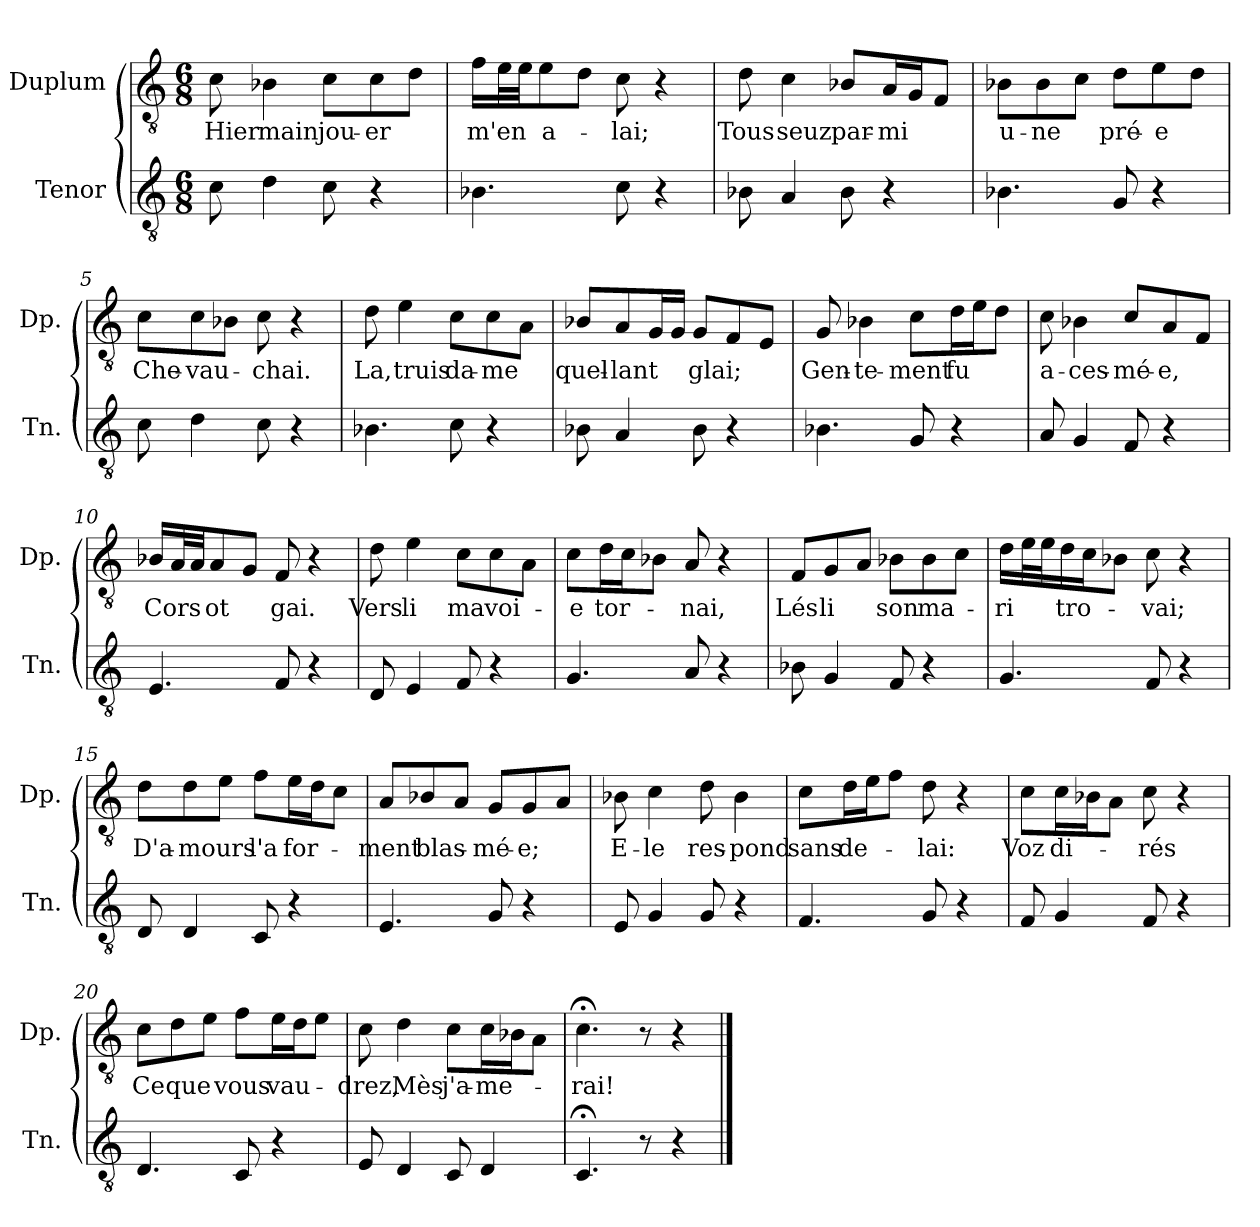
**kern	**kern	**text
*part2	*part1	*part1
*staff2	*staff1	*staff1
*I"Tenor	*I"Duplum	*
*I'Tn.	*I'Dp.	*
*clefGv2	*clefGv2	*
*k[]	*k[]	*
*M6/8	*M6/8	*
=1	=1	=1
!	!	!LO:LY:b
8c\	8c\	Hier
!	!	!LO:LY:b
4d\	4B-X\	main
!	!	!LO:LY:b
8c\	8c\L	jou-
!	!	!LO:LY:b
4r	8c\	-er
.	8d\J	.
=2	=2	=2
!	!	!LO:LY:b
4.B-X\	16f\LL	m'en
*	*tremolo	*
.	32e\	.
.	32e\JJJ	.
*	*Xtremolo	*
!	!	!LO:LY:b
.	8e\	a-
.	8d\J	.
!	!	!LO:LY:b
8c\	8c\	-lai;
4r	4r	.
=3	=3	=3
!	!	!LO:LY:b
8B-X\	8d\	Tous
!	!	!LO:LY:b
4A/	4c\	seuz
!	!	!LO:LY:b
8B-\	8B-X/L	par-
!	!	!LO:LY:b
4r	16A/L	-mi
.	16G/J	.
.	8F/J	.
=4	=4	=4
!	!	!LO:LY:b
4.B-X\	8B-i\L	u-
!	!	!LO:LY:b
.	8B-i\	-ne
.	8c\J	.
!	!	!LO:LY:b
8G/	8d\L	pré-
!	!	!LO:LY:b
4r	8e\	-e
.	8d\J	.
=5	=5	=5
!	!	!LO:LY:b
8c\	8c\L	Che-
!	!	!LO:LY:b
4d\	8c\	-vau-
.	8B-i\J	.
!	!	!LO:LY:b
8c\	8c\	-chai.
4r	4r	.
!!LO:LB:g=z
=6	=6	=6
!	!	!LO:LY:b
4.B-X\	8d\	La,
!	!	!LO:LY:b
.	4e\	truis
!	!	!LO:LY:b
8c\	8c\L	da-
!	!	!LO:LY:b
4r	8c\	-me
.	8A\J	.
=7	=7	=7
!	!	!LO:LY:b
8B-X\	8B-i/L	quel-
!	!	!LO:LY:b
4A/	8A/	-lant
*	*tremolo	*
.	16G/	.
.	16G/JJ	.
*	*Xtremolo	*
!	!	!LO:LY:b
8B-\	8G/L	glai;
4r	8F/	.
.	8E/J	.
=8	=8	=8
!	!	!LO:LY:b
4.B-X\	8G/	Gen-
!	!	!LO:LY:b
.	4B-X\	-te-
!	!	!LO:LY:b
8G/	8c\L	-ment
!	!	!LO:LY:b
4r	16d\L	fu
.	16e\J	.
.	8d\J	.
=9	=9	=9
!	!	!LO:LY:b
8A/	8c\	a-
!	!	!LO:LY:b
4G/	4B-i\	-ces-
!	!	!LO:LY:b
8F/	8c/L	-mé-
!	!	!LO:LY:b
4r	8A/	-e,
.	8F/J	.
=10	=10	=10
!	!	!LO:LY:b
4.E/	16B-i/LL	Cors
*	*tremolo	*
.	32A/	.
.	32A/JJJ	.
*	*Xtremolo	*
!	!	!LO:LY:b
.	8A/	ot
.	8G/J	.
!	!	!LO:LY:b
8F/	8F/	gai.
4r	4r	.
!!LO:LB:g=z
=11	=11	=11
!	!	!LO:LY:b
8D/	8d\	Vers
!	!	!LO:LY:b
4E/	4e\	li
!	!	!LO:LY:b
8F/	8c\L	ma
!	!	!LO:LY:b
4r	8c\	voi-
.	8A\J	.
=12	=12	=12
!	!	!LO:LY:b
4.G/	8c\L	-e
!	!	!LO:LY:b
.	16d\L	tor-
.	16c\J	.
.	8B-X\J	.
!	!	!LO:LY:b
8A/	8A/	-nai,
4r	4r	.
=13	=13	=13
!	!	!LO:LY:b
8B-X\	8F/L	Lés
!	!	!LO:LY:b
4G/	8G/	li
.	8A/J	.
!	!	!LO:LY:b
8F/	8B-X\L	son
!	!	!LO:LY:b
4r	8B-\	ma-
.	8c\J	.
=14	=14	=14
!	!	!LO:LY:b
4.G/	16d\LL	-ri
*	*tremolo	*
.	32e\	.
.	32e\	.
*	*Xtremolo	*
!	!	!LO:LY:b
.	16d\	tro-
.	16c\J	.
.	8B-X\J	.
!	!	!LO:LY:b
8F/	8c\	-vai;
4r	4r	.
=15	=15	=15
!	!	!LO:LY:b
8D/	8d\L	D'a-
!	!	!LO:LY:b
4D/	8d\	-mours
.	8e\J	.
!	!	!LO:LY:b
8C/	8f\L	l'a
!	!	!LO:LY:b
4r	16e\L	for-
.	16d\J	.
.	8c\J	.
!!LO:LB:g=z
=16	=16	=16
!	!	!LO:LY:b
4.E/	8A/L	-ment
!	!	!LO:LY:b
.	8B-X/	blas-
.	8A/J	.
!	!	!LO:LY:b
8G/	8G/L	-mé-
!	!	!LO:LY:b
4r	8G/	-e;
.	8A/J	.
=17	=17	=17
!	!	!LO:LY:b
8E/	8B-X\	E-
!	!	!LO:LY:b
4G/	4c\	-le
!	!	!LO:LY:b
8G/	8d\	res-
!	!	!LO:LY:b
4r	4B-\	-pond
=18	=18	=18
!	!	!LO:LY:b
4.F/	8c\L	sans
!	!	!LO:LY:b
.	16d\L	de-
.	16e\J	.
.	8f\J	.
!	!	!LO:LY:b
8G/	8d\	-lai:
4r	4r	.
=19	=19	=19
!	!	!LO:LY:b
8F/	8c\L	Voz
!	!	!LO:LY:b
4G/	16c\L	di-
.	16B-X\J	.
.	8A\J	.
!	!	!LO:LY:b
8F/	8c\	-rés
4r	4r	.
=20	=20	=20
!	!	!LO:LY:b
4.D/	8c\L	Ce
!	!	!LO:LY:b
.	8d\	que
.	8e\J	.
!	!	!LO:LY:b
8C/	8f\L	vous
!	!	!LO:LY:b
4r	16e\L	vau-
.	16d\J	.
.	8e\J	.
!!LO:LB:g=z
=21	=21	=21
!	!	!LO:LY:b
8E/	8c\	-drez,
!	!	!LO:LY:b
4D/	4d\	Mès
!	!	!LO:LY:b
8C/	8c\L	j'a-
!	!	!LO:LY:b
4D/	16c\L	-me-
.	16B-X\J	.
.	8A\J	.
=22	=22	=22
!	!	!LO:LY:b
4.C;</	4.c;<\	-rai!
8r	8r	.
4r	4r	.
==	==	==
*-	*-	*-
